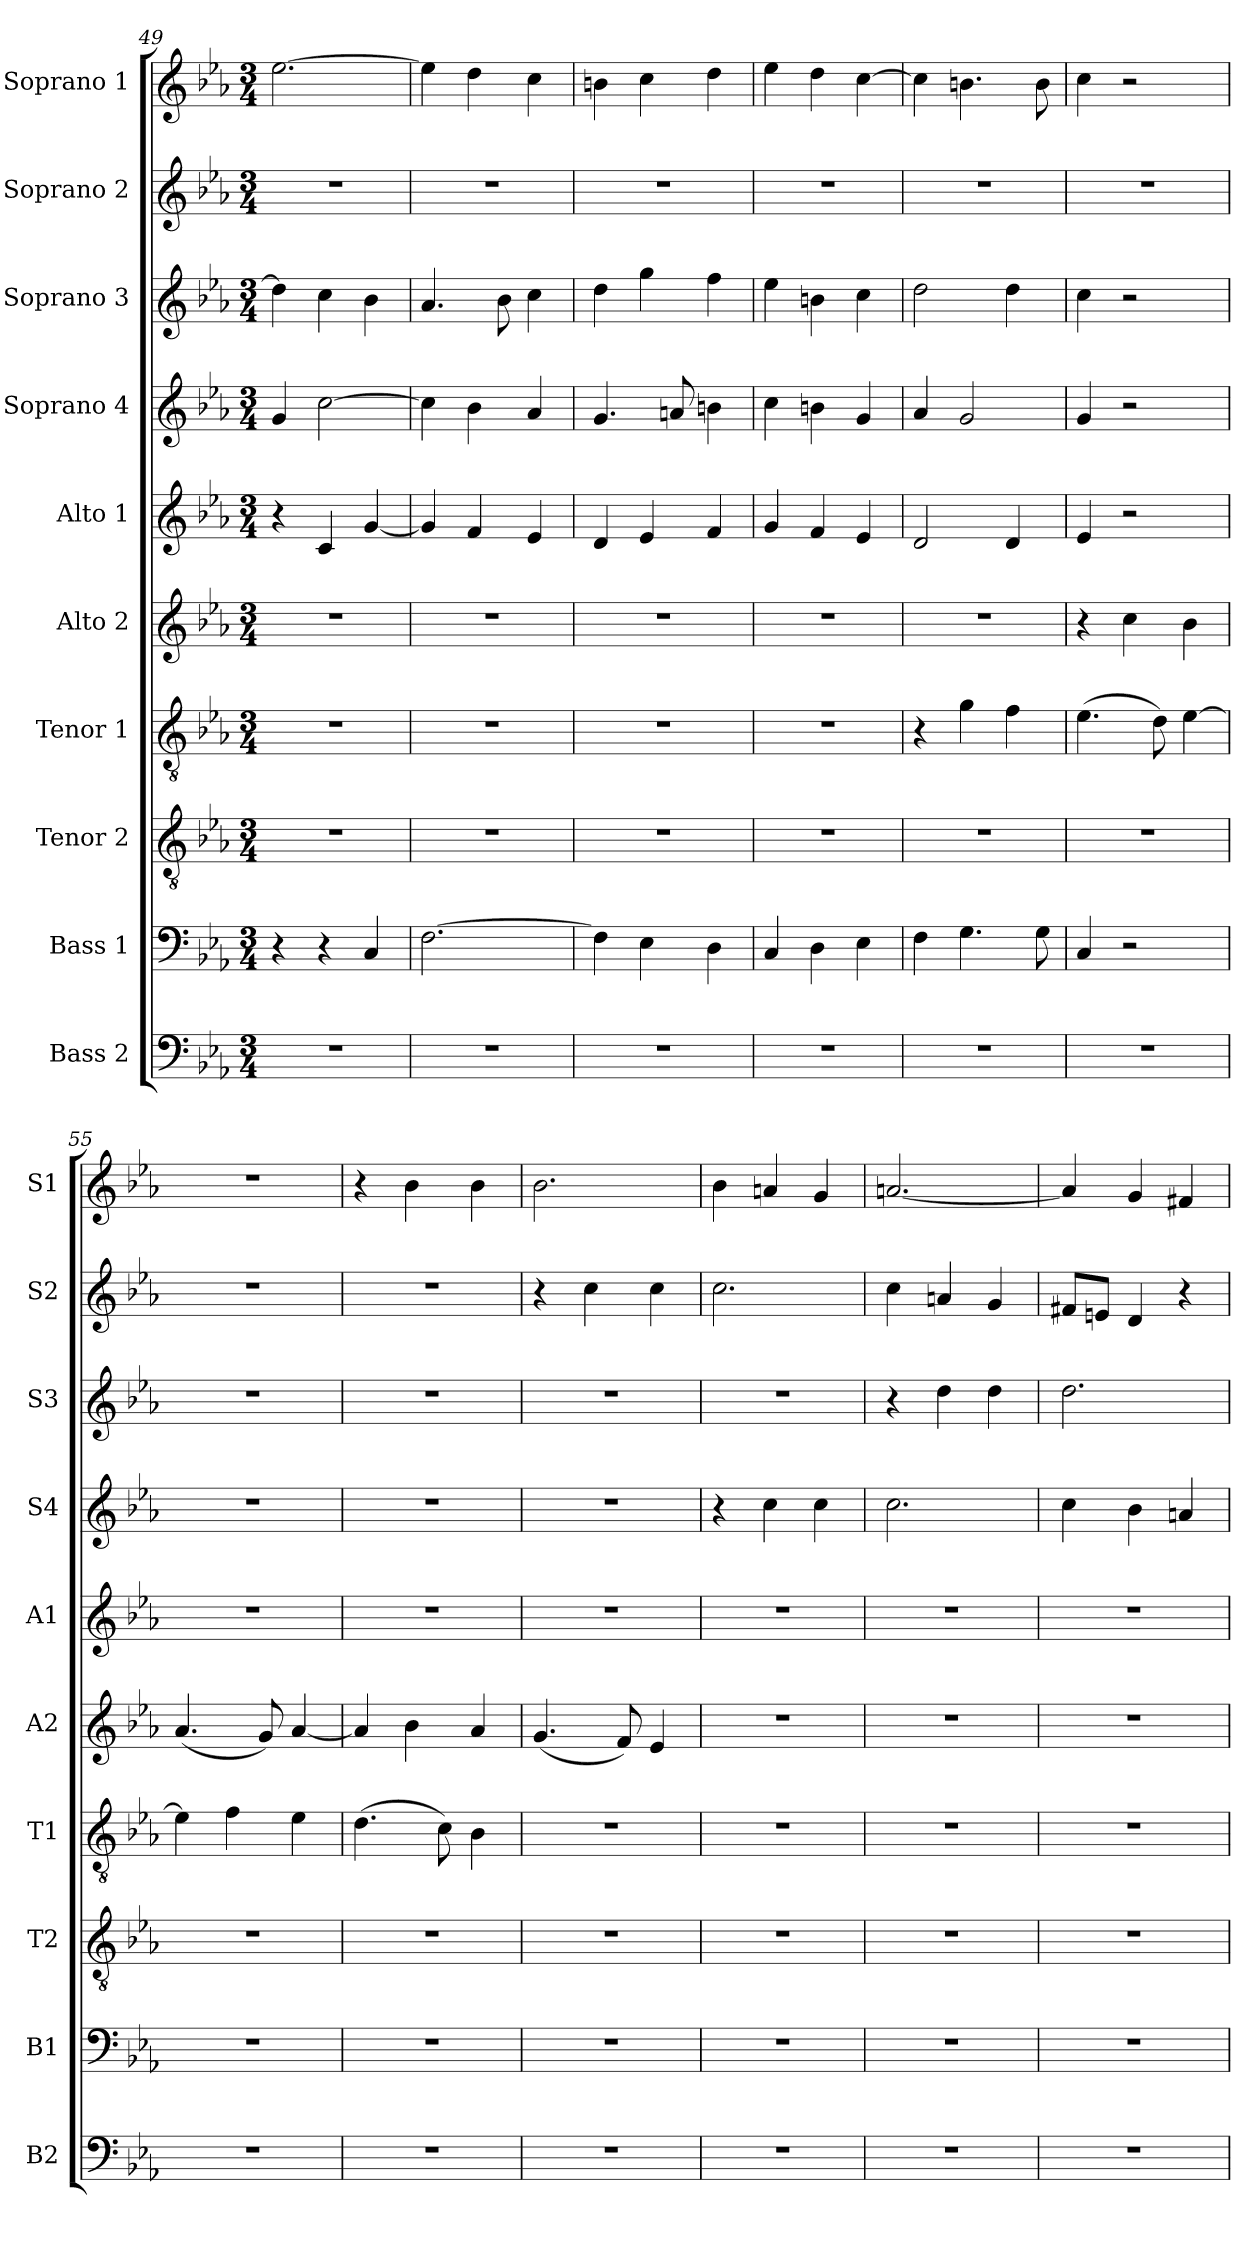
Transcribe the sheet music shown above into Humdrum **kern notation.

**kern	**kern	**kern	**kern	**kern	**kern	**kern	**kern	**kern	**kern
*part10	*part9	*part8	*part7	*part6	*part5	*part4	*part3	*part2	*part1
*staff10	*staff9	*staff8	*staff7	*staff6	*staff5	*staff4	*staff3	*staff2	*staff1
*I"Bass 2	*I"Bass 1	*I"Tenor 2	*I"Tenor 1	*I"Alto 2	*I"Alto 1	*I"Soprano 4	*I"Soprano 3	*I"Soprano 2	*I"Soprano 1
*I'B2	*I'B1	*I'T2	*I'T1	*I'A2	*I'A1	*I'S4	*I'S3	*I'S2	*I'S1
*clefF4	*clefF4	*clefGv2	*clefGv2	*clefG2	*clefG2	*clefG2	*clefG2	*clefG2	*clefG2
*k[b-e-a-]	*k[b-e-a-]	*k[b-e-a-]	*k[b-e-a-]	*k[b-e-a-]	*k[b-e-a-]	*k[b-e-a-]	*k[b-e-a-]	*k[b-e-a-]	*k[b-e-a-]
*E-:	*E-:	*E-:	*E-:	*E-:	*E-:	*E-:	*E-:	*E-:	*E-:
*M3/4	*M3/4	*M3/4	*M3/4	*M3/4	*M3/4	*M3/4	*M3/4	*M3/4	*M3/4
=49	=49	=49	=49	=49	=49	=49	=49	=49	=49
2.r	4r	2.r	2.r	2.r	4r	4g/	4dd\]	2.r	[2.ee-\
.	4r	.	.	.	4c/	[2cc\	4cc\	.	.
.	4C/	.	.	.	[4g/	.	4b-\	.	.
=50	=50	=50	=50	=50	=50	=50	=50	=50	=50
2.r	[2.F\	2.r	2.r	2.r	4g/]	4cc\]	4.a-/	2.r	4ee-\]
.	.	.	.	.	4f/	4b-\	.	.	4dd\
.	.	.	.	.	.	.	8b-\	.	.
.	.	.	.	.	4e-/	4a-/	4cc\	.	4cc\
!!LO:PB:g=z
=51	=51	=51	=51	=51	=51	=51	=51	=51	=51
2.r	4F\]	2.r	2.r	2.r	4d/	4.g/	4dd\	2.r	4bn\
.	4E-\	.	.	.	4e-/	.	4gg\	.	4cc\
.	.	.	.	.	.	8an/	.	.	.
.	4D\	.	.	.	4f/	4bn\	4ff\	.	4dd\
=52	=52	=52	=52	=52	=52	=52	=52	=52	=52
2.r	4C/	2.r	2.r	2.r	4g/	4cc\	4ee-\	2.r	4ee-\
.	4D\	.	.	.	4f/	4bn\	4bn\	.	4dd\
.	4E-\	.	.	.	4e-/	4g/	4cc\	.	[4cc\
=53	=53	=53	=53	=53	=53	=53	=53	=53	=53
2.r	4F\	2.r	4r	2.r	2d/	4a-/	2dd\	2.r	4cc\]
.	4.G\	.	4g\	.	.	2g/	.	.	4.bn\
.	.	.	4f\	.	4d/	.	4dd\	.	.
.	8G\	.	.	.	.	.	.	.	8b\
=54	=54	=54	=54	=54	=54	=54	=54	=54	=54
2.r	4C/	2.r	(4.e-\	4r	4e-/	4g/	4cc\	2.r	4cc\
.	2r	.	.	4cc\	2r	2r	2r	.	2r
.	.	.	8d\)	.	.	.	.	.	.
.	.	.	[4e-\	4b-\	.	.	.	.	.
=55	=55	=55	=55	=55	=55	=55	=55	=55	=55
2.r	2.r	2.r	4e-\]	(4.a-/	2.r	2.r	2.r	2.r	2.r
.	.	.	4f\	.	.	.	.	.	.
.	.	.	.	8g/)	.	.	.	.	.
.	.	.	4e-\	[4a-/	.	.	.	.	.
=56	=56	=56	=56	=56	=56	=56	=56	=56	=56
2.r	2.r	2.r	(4.d\	4a-/]	2.r	2.r	2.r	2.r	4r
.	.	.	.	4b-\	.	.	.	.	4b-\
.	.	.	8c\)	.	.	.	.	.	.
.	.	.	4B-\	4a-/	.	.	.	.	4b-\
=57	=57	=57	=57	=57	=57	=57	=57	=57	=57
2.r	2.r	2.r	2.r	(4.g/	2.r	2.r	2.r	4r	2.b-\
.	.	.	.	.	.	.	.	4cc\	.
.	.	.	.	8f/)	.	.	.	.	.
.	.	.	.	4e-/	.	.	.	4cc\	.
=58	=58	=58	=58	=58	=58	=58	=58	=58	=58
2.r	2.r	2.r	2.r	2.r	2.r	4r	2.r	2.cc\	4b-\
.	.	.	.	.	.	4cc\	.	.	4an/
.	.	.	.	.	.	4cc\	.	.	4g/
!!LO:PB:g=z
=59	=59	=59	=59	=59	=59	=59	=59	=59	=59
2.r	2.r	2.r	2.r	2.r	2.r	2.cc\	4r	4cc\	[2.an/
.	.	.	.	.	.	.	4dd\	4an/	.
.	.	.	.	.	.	.	4dd\	4g/	.
=60	=60	=60	=60	=60	=60	=60	=60	=60	=60
2.r	2.r	2.r	2.r	2.r	2.r	4cc\	2.dd\	8f#X/L	4a/]
.	.	.	.	.	.	.	.	8en/J	.
.	.	.	.	.	.	4b-\	.	4d/	4g/
.	.	.	.	.	.	4an/	.	4r	4f#X/
=	=	=	=	=	=	=	=	=	=
*-	*-	*-	*-	*-	*-	*-	*-	*-	*-
